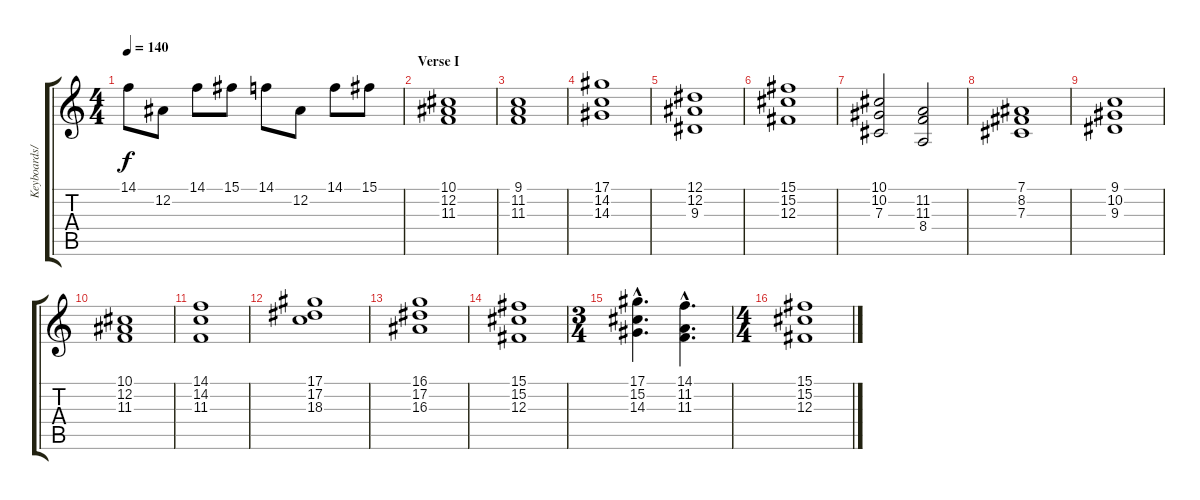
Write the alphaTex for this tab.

\track ("Keyboards/Piano" "Keyboards/") {instrument stringensemble1}
\staff {score tabs}
\tuning (Eb4 Bb3 Gb3 Db3 Ab2 Eb2) {hide}
\ts (4 4)
\tempo 140
\clef g2
\ks c
14.1.8{dy f} 12.2.8 14.1.8 15.1.8 14.1.8 12.2.8 14.1.8 15.1.8 |
\section ("" "Verse I")
(10.1 12.2 11.3).1{instrument stringensemble1} |
(9.1 11.2 11.3).1 |
(17.1 14.2 14.3).1 |
(12.1 12.2 9.3).1 |
(15.1 15.2 12.3).1 |
(10.1 10.2 7.3).2 (11.2 11.3 8.4).2 |
(7.1 8.2 7.3).1 |
(9.1 10.2 9.3).1 |
(10.1 12.2 11.3).1{instrument stringensemble1} |
(14.1 14.2 11.3).1 |
(17.1 17.2 18.3).1 |
(16.1 17.2 16.3).1 |
(15.1 15.2 12.3).1 |
\ts (3 4)
(17.1{hac} 15.2{hac} 14.3{hac}).4{d} (14.1{hac} 11.2{hac} 11.3{hac}).4{d} |
\ts (4 4)
(15.1 15.2 12.3).1
